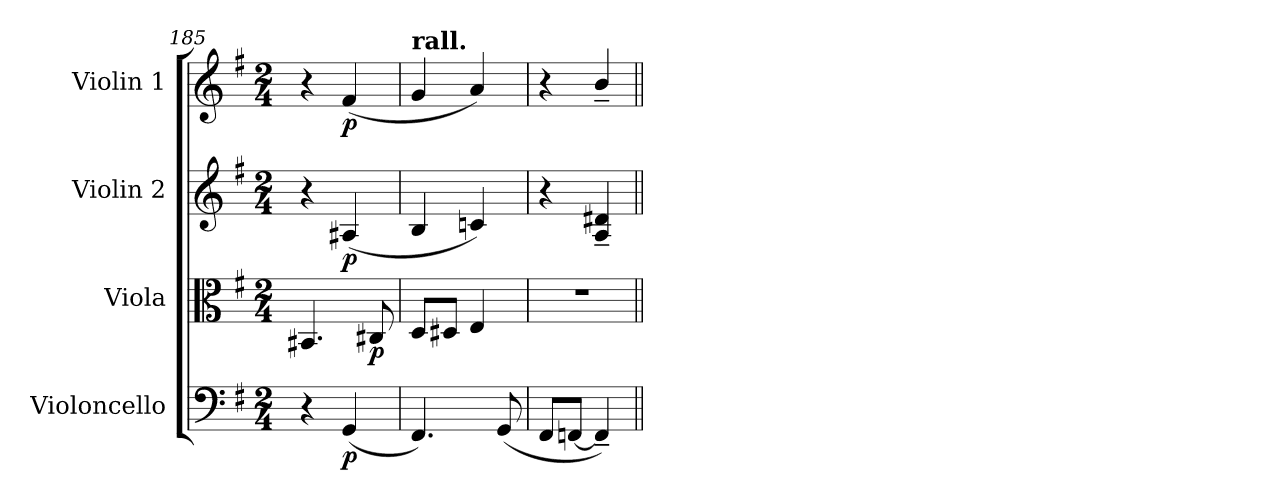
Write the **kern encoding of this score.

**kern	**dynam	**kern	**dynam	**kern	**dynam	**kern	**dynam
*part4	*part4	*part3	*part3	*part2	*part2	*part1	*part1
*staff4	*staff4	*staff3	*staff3	*staff2	*staff2	*staff1	*staff1
*I"Violoncello	*	*I"Viola	*	*I"Violin 2	*	*I"Violin 1	*
*I'Vc	*	*I'Vla	*	*I'Vln	*	*I'Vln	*
*clefF4	*	*clefC3	*	*clefG2	*	*clefG2	*
*k[f#]	*	*k[f#]	*	*k[f#]	*	*k[f#]	*
*M2/4	*	*M2/4	*	*M2/4	*	*M2/4	*
=185	=185	=185	=185	=185	=185	=185	=185
4r	.	4.BB#X/	.	4r	.	4r	.
!	!LO:DY:b	!	!	!	!LO:DY:b	!	!LO:DY:b
(4GG/	p	.	.	(4A#X/	p	(4f#/	p
!	!	!	!LO:DY:b	!	!	!	!
.	.	8C#X/	p	.	.	.	.
=186	=186	=186	=186	=186	=186	=186	=186
!	!	!	!	!	!	!LO:TX:a:B:t=rall.	!
4.FF#/)	.	8D/L	.	4B/	.	4g/	.
.	.	8D#X/J	.	.	.	.	.
.	.	4E/	.	4cn/)	.	4a/)	.
(8GG/	.	.	.	.	.	.	.
=187	=187	=187	=187	=187	=187	=187	=187
8FF#/L	.	2r	.	4r	.	4r	.
[8FFn/J	.	.	.	.	.	.	.
4FF~>/])	.	.	.	4A/~> 4d#X/~>	.	4b~>/	.
=||	=||	=||	=||	=||	=||	=||	=||
*-	*-	*-	*-	*-	*-	*-	*-
